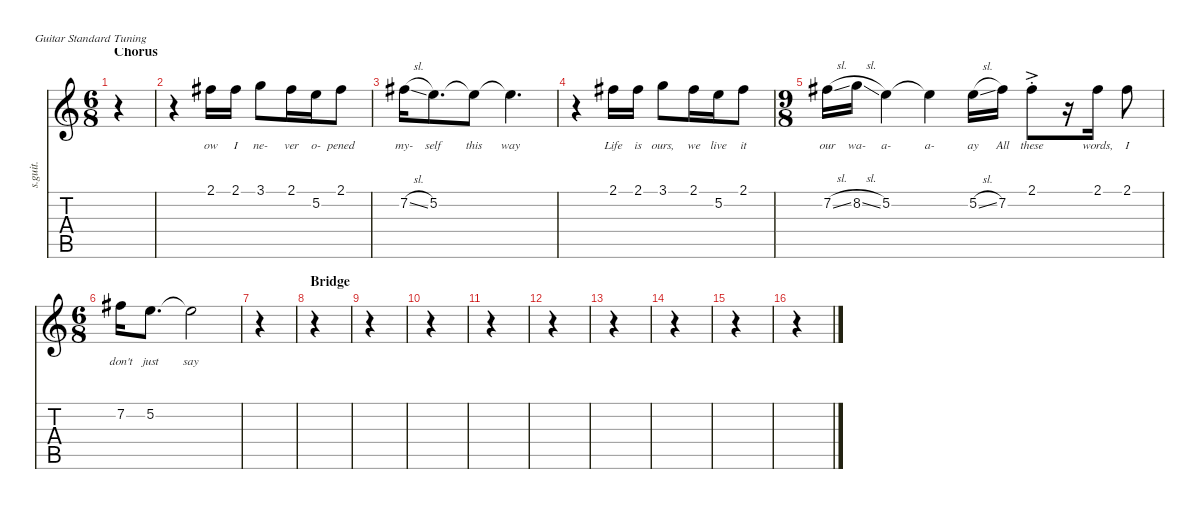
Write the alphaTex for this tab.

\defaultSystemsLayout 4
\hideDynamics
\bracketExtendMode nobrackets
\track ("James Hetfield - Vocals" "s.guit.") {instrument baritonesax}
\staff {score tabs}
\tuning (E4 B3 G3 D3 A2 E2)
\displaytranspose 12
\ts (6 8)
\section ("" "Chorus")
\tempo (71 hide)
\clef g2
\ks c
r.4{dy mf} |
r.4 2.1{acc #}.16{lyrics (0 "ow") lyrics (1 "") lyrics (2 "") lyrics (3 "") lyrics (4 "")} 2.1{acc #}.16{lyrics (0 "I") lyrics (1 "") lyrics (2 "") lyrics (3 "") lyrics (4 "")} 3.1.8{lyrics (0 "ne-") lyrics (1 "") lyrics (2 "") lyrics (3 "") lyrics (4 "")} 2.1{acc #}.16{lyrics (0 "ver") lyrics (1 "") lyrics (2 "") lyrics (3 "") lyrics (4 "")} 5.2.16{lyrics (0 "o-") lyrics (1 "") lyrics (2 "") lyrics (3 "") lyrics (4 "")} 2.1{acc #}.8{lyrics (0 "pened") lyrics (1 "") lyrics (2 "") lyrics (3 "") lyrics (4 "")} |
7.2{sl acc #}.16{lyrics (0 "my-") lyrics (1 "") lyrics (2 "") lyrics (3 "") lyrics (4 "")} 5.2.8{d lyrics (0 "self") lyrics (1 "") lyrics (2 "") lyrics (3 "") lyrics (4 "")} 5.2{t}.8{lyrics (0 "this") lyrics (1 "") lyrics (2 "") lyrics (3 "") lyrics (4 "")} 5.2{t}.4{d lyrics (0 "way") lyrics (1 "") lyrics (2 "") lyrics (3 "") lyrics (4 "")} |
r.4 2.1{acc #}.16{lyrics (0 "Life") lyrics (1 "") lyrics (2 "") lyrics (3 "") lyrics (4 "")} 2.1{acc #}.16{lyrics (0 "is") lyrics (1 "") lyrics (2 "") lyrics (3 "") lyrics (4 "")} 3.1.8{lyrics (0 "ours,") lyrics (1 "") lyrics (2 "") lyrics (3 "") lyrics (4 "")} 2.1{acc #}.16{lyrics (0 "we") lyrics (1 "") lyrics (2 "") lyrics (3 "") lyrics (4 "")} 5.2.16{lyrics (0 "live") lyrics (1 "") lyrics (2 "") lyrics (3 "") lyrics (4 "")} 2.1{acc #}.8{lyrics (0 "it") lyrics (1 "") lyrics (2 "") lyrics (3 "") lyrics (4 "")} |
\ts (9 8)
\beaming (8 2 2 2 2)
7.2{sl acc #}.16{lyrics (0 "our") lyrics (1 "") lyrics (2 "") lyrics (3 "") lyrics (4 "")} 8.2{sl}.16{lyrics (0 "wa-") lyrics (1 "") lyrics (2 "") lyrics (3 "") lyrics (4 "")} 5.2.4{lyrics (0 "a-") lyrics (1 "") lyrics (2 "") lyrics (3 "") lyrics (4 "")} 5.2{t}.4{lyrics (0 "a-") lyrics (1 "") lyrics (2 "") lyrics (3 "") lyrics (4 "")} 5.2{sl}.16{lyrics (0 "ay") lyrics (1 "") lyrics (2 "") lyrics (3 "") lyrics (4 "")} 7.2{acc #}.16{lyrics (0 "All") lyrics (1 "") lyrics (2 "") lyrics (3 "") lyrics (4 "")} 2.1{ac st acc #}.8{lyrics (0 "these") lyrics (1 "") lyrics (2 "") lyrics (3 "") lyrics (4 "")} r.16 2.1{acc #}.16{lyrics (0 "words,") lyrics (1 "") lyrics (2 "") lyrics (3 "") lyrics (4 "")} 2.1{acc #}.8{lyrics (0 "I") lyrics (1 "") lyrics (2 "") lyrics (3 "") lyrics (4 "")} |
\ts (6 8)
\beaming (8 2 2 2 2)
7.2{acc #}.16{lyrics (0 "don't") lyrics (1 "") lyrics (2 "") lyrics (3 "") lyrics (4 "")} 5.2.8{d lyrics (0 "just") lyrics (1 "") lyrics (2 "") lyrics (3 "") lyrics (4 "")} 5.2{t}.2{lyrics (0 "say") lyrics (1 "") lyrics (2 "") lyrics (3 "") lyrics (4 "")} |
r.4 |
\section ("" "Bridge")
r.4 |
r.4 |
r.4 |
r.4 |
r.4 |
r.4 |
r.4 |
r.4 |
r.4
